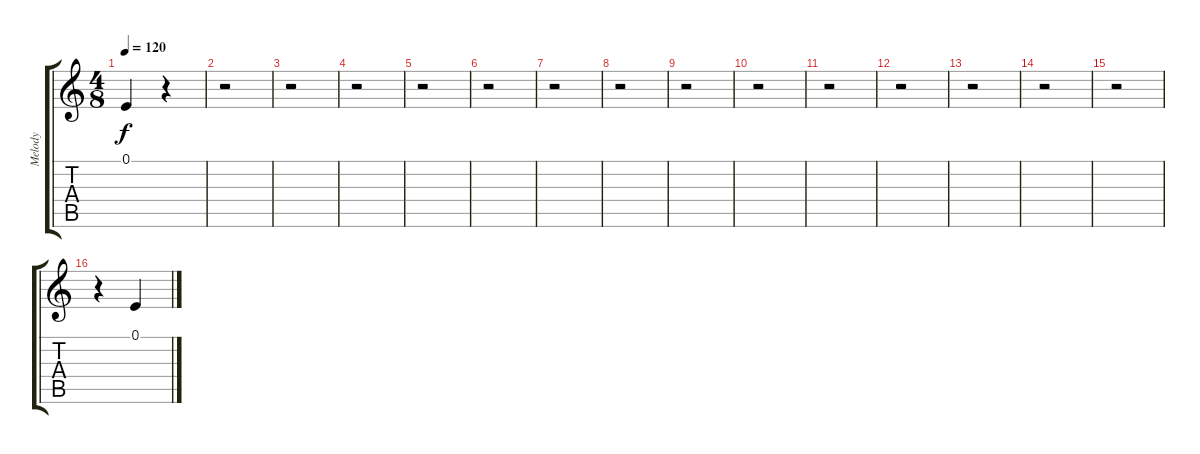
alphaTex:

\track ("Melody" "Melody") {instrument pad4choir}
\staff {score tabs}
\tuning (E4 B3 G3 D3 A2 E2) {hide}
\ts (4 8)
\tempo 120
\clef g2
\ks c
0.1.4{dy f} r.4 |
r.2 |
r.2 |
r.2 |
r.2 |
r.2 |
r.2 |
r.2 |
r.2 |
r.2 |
r.2 |
r.2 |
r.2 |
r.2 |
r.2 |
r.4 0.1.4
